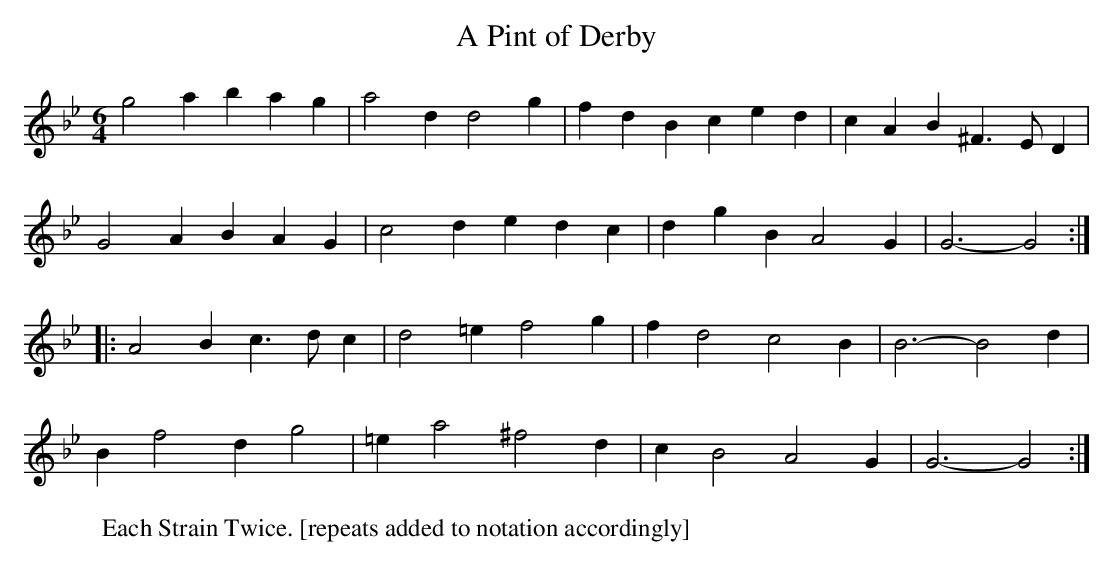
X:1
T:A Pint of Derby
M:6/4
L:1/4
K:Bb
g2a bag|a2d d2g|fdBced|cAB ^F3/E/D|
G2A BAG|c2d edc|dgB A2G|G3-G2:|
|:A2Bc3/d/c|d2=e f2g|fd2 c2B|B3-B2d|
Bf2 dg2|=ea2 ^f2d|cB2 A2G|G3-G2:|
W:Each Strain Twice. [repeats added to notation accordingly]
W:
